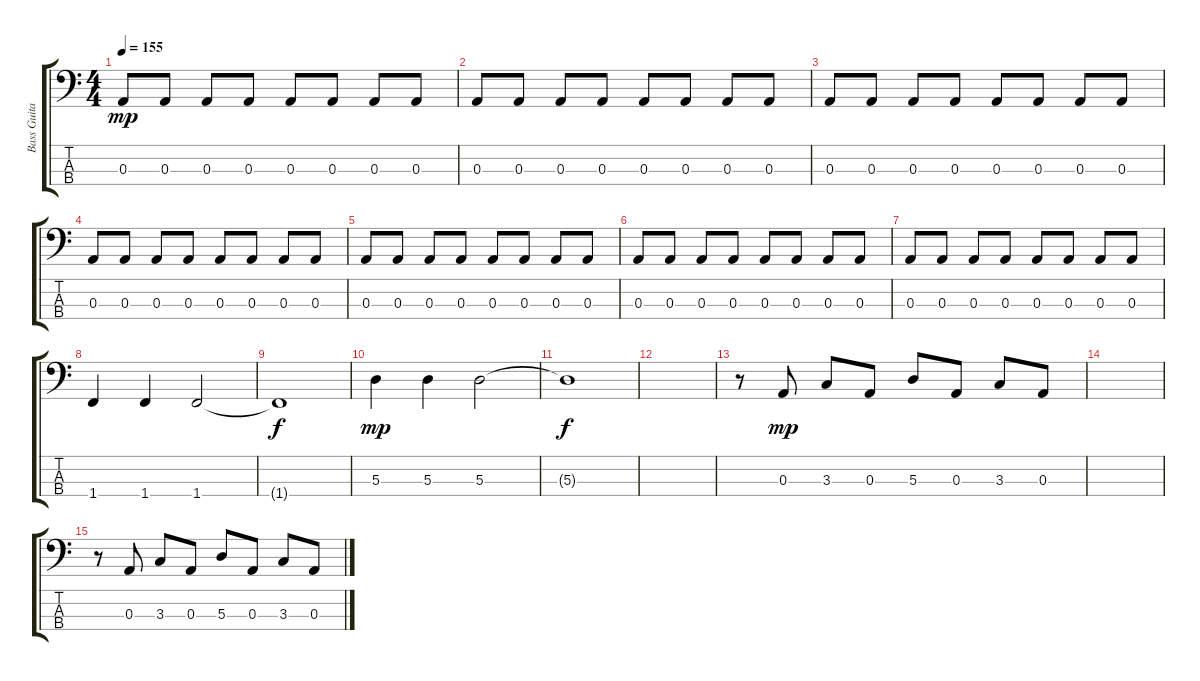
\track ("Bass Guitar" "Bass Guita") {instrument electricbassfinger}
\staff {score tabs}
\tuning (G2 D2 A1 E1) {hide}
\ts (4 4)
\tempo 155
\clef f4
\ks c
0.3.8{dy mp} 0.3.8 0.3.8 0.3.8 0.3.8 0.3.8 0.3.8 0.3.8 |
0.3.8 0.3.8 0.3.8 0.3.8 0.3.8 0.3.8 0.3.8 0.3.8 |
0.3.8 0.3.8 0.3.8 0.3.8 0.3.8 0.3.8 0.3.8 0.3.8 |
0.3.8 0.3.8 0.3.8 0.3.8 0.3.8 0.3.8 0.3.8 0.3.8 |
0.3.8 0.3.8 0.3.8 0.3.8 0.3.8 0.3.8 0.3.8 0.3.8 |
0.3.8 0.3.8 0.3.8 0.3.8 0.3.8 0.3.8 0.3.8 0.3.8 |
0.3.8 0.3.8 0.3.8 0.3.8 0.3.8 0.3.8 0.3.8 0.3.8 |
1.4.4 1.4.4 1.4.2 |
1.4{t}.1{dy f} |
5.3.4{dy mp} 5.3.4 5.3.2 |
5.3{t}.1{dy f} |
|
r.8 0.3.8{dy mp} 3.3.8 0.3.8 5.3.8 0.3.8 3.3.8 0.3.8 |
|
r.8 0.3.8 3.3.8 0.3.8 5.3.8 0.3.8 3.3.8 0.3.8
